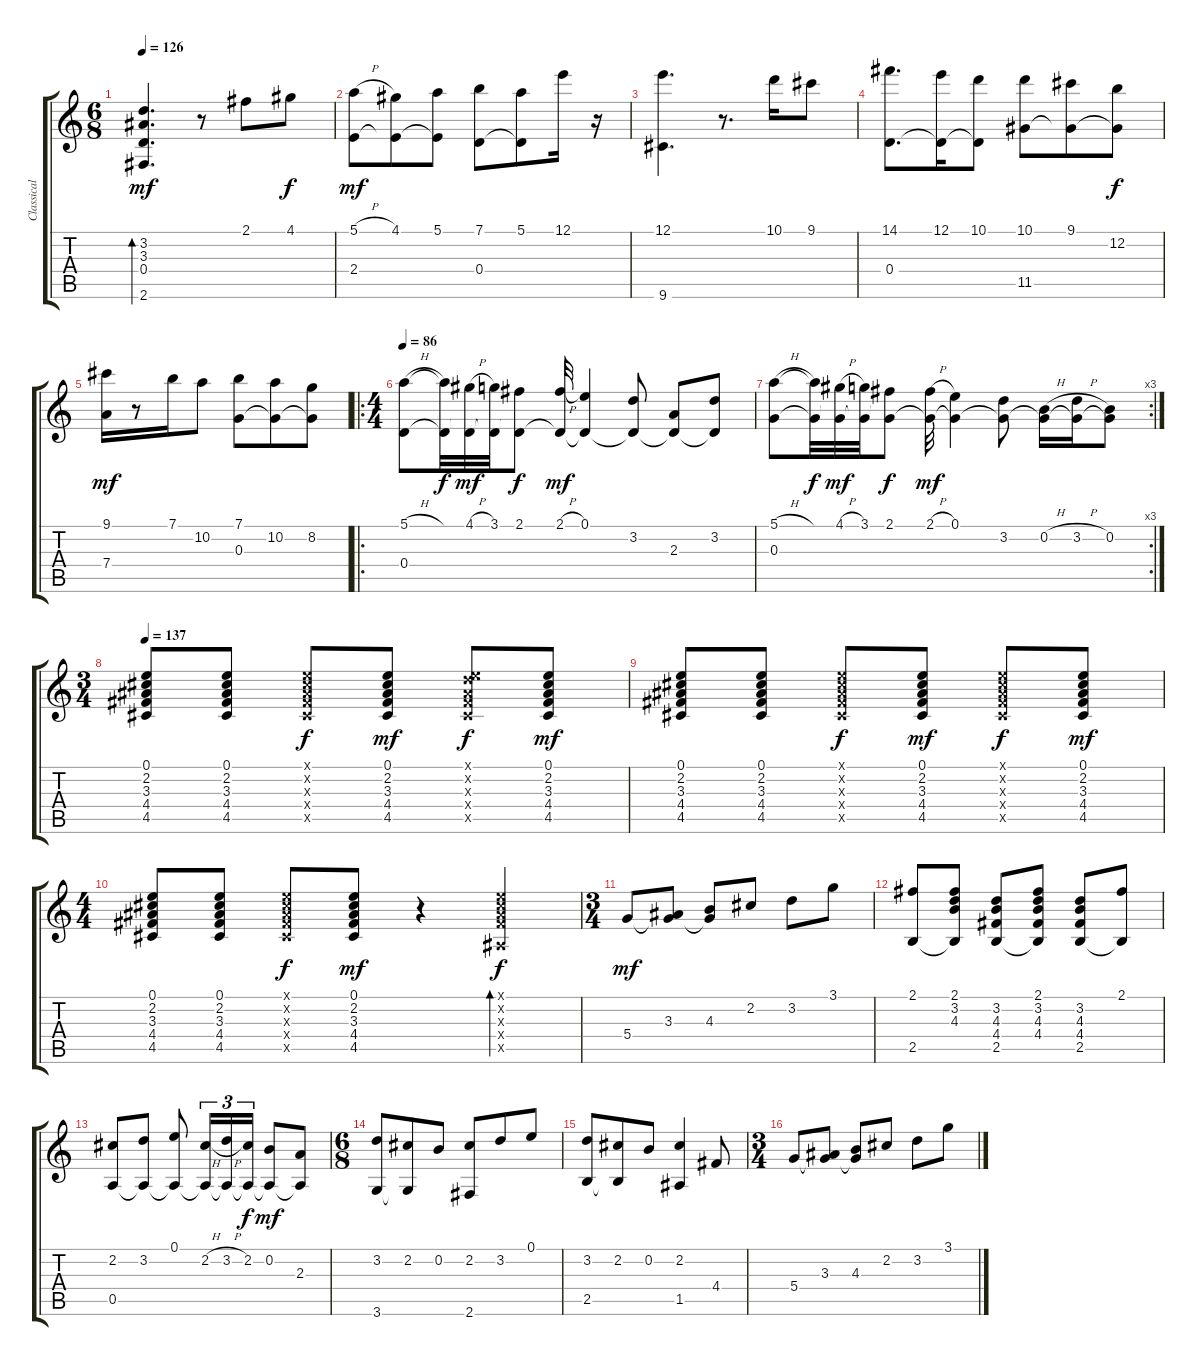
\track ("Classical Guitar" "Classical ") {instrument acousticguitarnylon}
\staff {score tabs}
\tuning (E4 B3 G3 D3 A2 E2) {hide}
\ts (6 8)
\tempo 126
\clef g2
\ks c
(3.2 3.3 0.4 2.6).4{d bd 120 dy mf} r.8 2.1.8 4.1.8{dy f} |
(5.1{h} 2.4).8{dy mf} (4.1 2.4{t}).8 (5.1 2.4{t}).8 (7.1 0.4).8 (5.1 0.4{t}).8 12.1.16 r.16 |
(12.1 9.6).4{d} r.8{d} 10.1.16 9.1.8 |
(14.1 0.4).8{d} (12.1 0.4{t}).16 (10.1 0.4{t}).8 (10.1 11.5).8 (9.1 11.5{t}).8 (12.2 11.5{t}).8{dy f} |
(9.1 7.4).16{dy mf} r.8 7.1.16 10.2.8 (7.1 0.3).8 (10.2 0.3{t}).8 (8.2 0.3{t}).8 |
\ro
\ts (4 4)
\tempo 86
(5.1{h} 0.4).8 (5.1{t} 0.4{t}).32{dy f} (4.1{h} 0.4{t}).32{dy mf} (3.1 0.4{t}).32 (2.1 0.4{t}).8{dy f} (2.1{h} 0.4{t}).32{dy mf} (0.1 0.4{t}).4 (3.2 0.4{t}).8 (2.3 0.4{t}).8 (3.2 0.4{t}).8 |
\rc 3
(5.1{h} 0.3).8 (5.1{t} 0.3{t}).32{dy f} (4.1{h} 0.3{t}).32{dy mf} (3.1 0.3{t}).32 (2.1 0.3{t}).8{dy f} (2.1{h} 0.3{t}).32{dy mf} (0.1 0.3{t}).4 (3.2 0.3{t}).8 (0.2{h} 0.3{t}).16 (3.2{h} 0.3{t}).16 (0.2 0.3{t}).8 |
\ts (3 4)
\tempo 137
(0.1 2.2 3.3 4.4 4.5).8 (0.1 2.2 3.3 4.4 4.5).8 (0.1{x} 2.2{x} 3.3{x} 4.4{x} 4.5{x}).8{dy f} (0.1 2.2 3.3 4.4 4.5).8{dy mf} (0.1{x} 3.2{x} 3.3{x} 4.4{x} 4.5{x}).8{dy f} (0.1 2.2 3.3 4.4 4.5).8{dy mf} |
(0.1 2.2 3.3 4.4 4.5).8 (0.1 2.2 3.3 4.4 4.5).8 (0.1{x} 2.2{x} 3.3{x} 4.4{x} 4.5{x}).8{dy f} (0.1 2.2 3.3 4.4 4.5).8{dy mf} (0.1{x} 2.2{x} 3.3{x} 4.4{x} 4.5{x}).8{dy f} (0.1 2.2 3.3 4.4 4.5).8{dy mf} |
\ts (4 4)
(0.1 2.2 3.3 4.4 4.5).8 (0.1 2.2 3.3 4.4 4.5).8 (0.1{x} 2.2{x} 3.3{x} 4.4{x} 4.5{x}).8{dy f} (0.1 2.2 3.3 4.4 4.5).8{dy mf} r.4 (0.1{x} 2.2{x} 3.3{x} 4.4{x} 1.5{x}).4{bd 120 dy f} |
\ts (3 4)
5.4.8{dy mf} (3.3 5.4{t}).8 (4.3 5.4{t}).8 2.2.8 3.2.8 3.1.8 |
(2.1 2.5).8 (2.1 3.2 4.3 2.5{t}).8 (3.2 4.3 4.4 2.5).8 (2.1 3.2 4.3 4.4 2.5{t}).8 (3.2 4.3 4.4 2.5).8 (2.1 2.5{t}).8 |
(2.2 0.5).8 (3.2 0.5{t}).8 (0.1 0.5{t}).8 (2.2{h} 0.5{t}).16{tu (3 2)} (3.2{h} 0.5{t}).16{tu (3 2)} (2.2 0.5{t}).16{tu (3 2) dy f} (0.2 0.5{t}).8{dy mf} (2.3 0.5{t}).8 |
\ts (6 8)
(3.2 3.6).8 (2.2 3.6{t}).8 0.2.8 (2.2 2.6).8 3.2.8 0.1.8 |
(3.2 2.5).8 (2.2 2.5{t}).8 0.2.8 (2.2 1.5).4 4.4.8 |
\ts (3 4)
5.4.8 (3.3 5.4{t}).8 (4.3 5.4{t}).8 2.2.8 3.2.8 3.1.8
